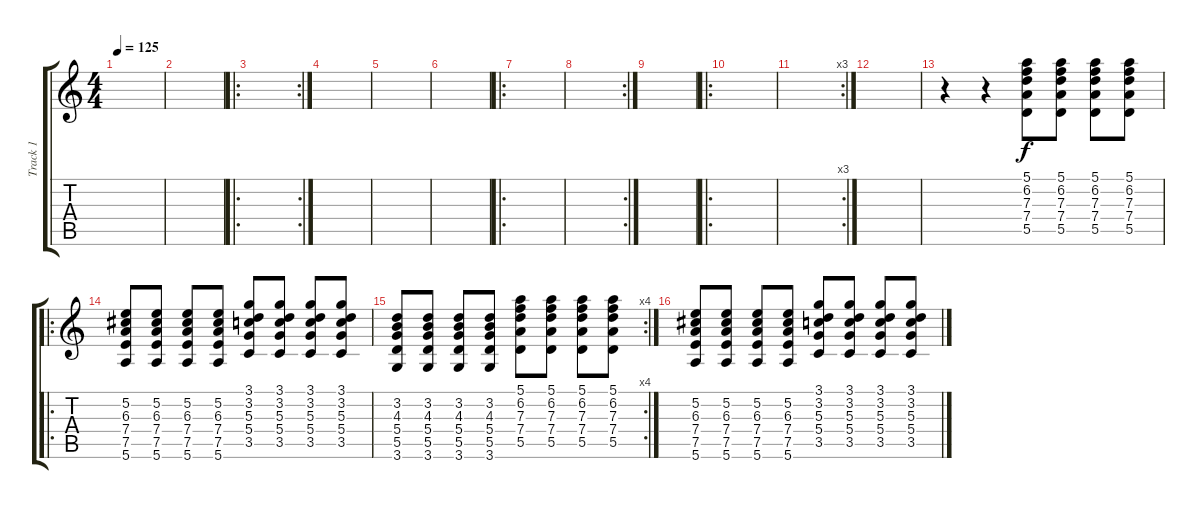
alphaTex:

\track ("Track 1" "Track 1") {instrument electricguitarclean}
\staff {score tabs}
\tuning (E4 B3 G3 D3 A2 E2) {hide}
\ts (4 4)
\tempo 125
\clef g2
\ks c
|
|
\ro
\rc 2
|
|
|
|
\ro
|
\rc 2
|
|
\ro
|
\rc 3
|
|
r.4 r.4 (5.1 6.2 7.3 7.4 5.5).8 (5.1 6.2 7.3 7.4 5.5).8 (5.1 6.2 7.3 7.4 5.5).8 (5.1 6.2 7.3 7.4 5.5).8 |
\ro
(5.2 6.3 7.4 7.5 5.6).8 (5.2 6.3 7.4 7.5 5.6).8 (5.2 6.3 7.4 7.5 5.6).8 (5.2 6.3 7.4 7.5 5.6).8 (3.1 3.2 5.3 5.4 3.5).8 (3.1 3.2 5.3 5.4 3.5).8 (3.1 3.2 5.3 5.4 3.5).8 (3.1 3.2 5.3 5.4 3.5).8 |
\rc 4
(3.2 4.3 5.4 5.5 3.6).8 (3.2 4.3 5.4 5.5 3.6).8 (3.2 4.3 5.4 5.5 3.6).8 (3.2 4.3 5.4 5.5 3.6).8 (5.1 6.2 7.3 7.4 5.5).8 (5.1 6.2 7.3 7.4 5.5).8 (5.1 6.2 7.3 7.4 5.5).8 (5.1 6.2 7.3 7.4 5.5).8 |
(5.2 6.3 7.4 7.5 5.6).8 (5.2 6.3 7.4 7.5 5.6).8 (5.2 6.3 7.4 7.5 5.6).8 (5.2 6.3 7.4 7.5 5.6).8 (3.1 3.2 5.3 5.4 3.5).8 (3.1 3.2 5.3 5.4 3.5).8 (3.1 3.2 5.3 5.4 3.5).8 (3.1 3.2 5.3 5.4 3.5).8
